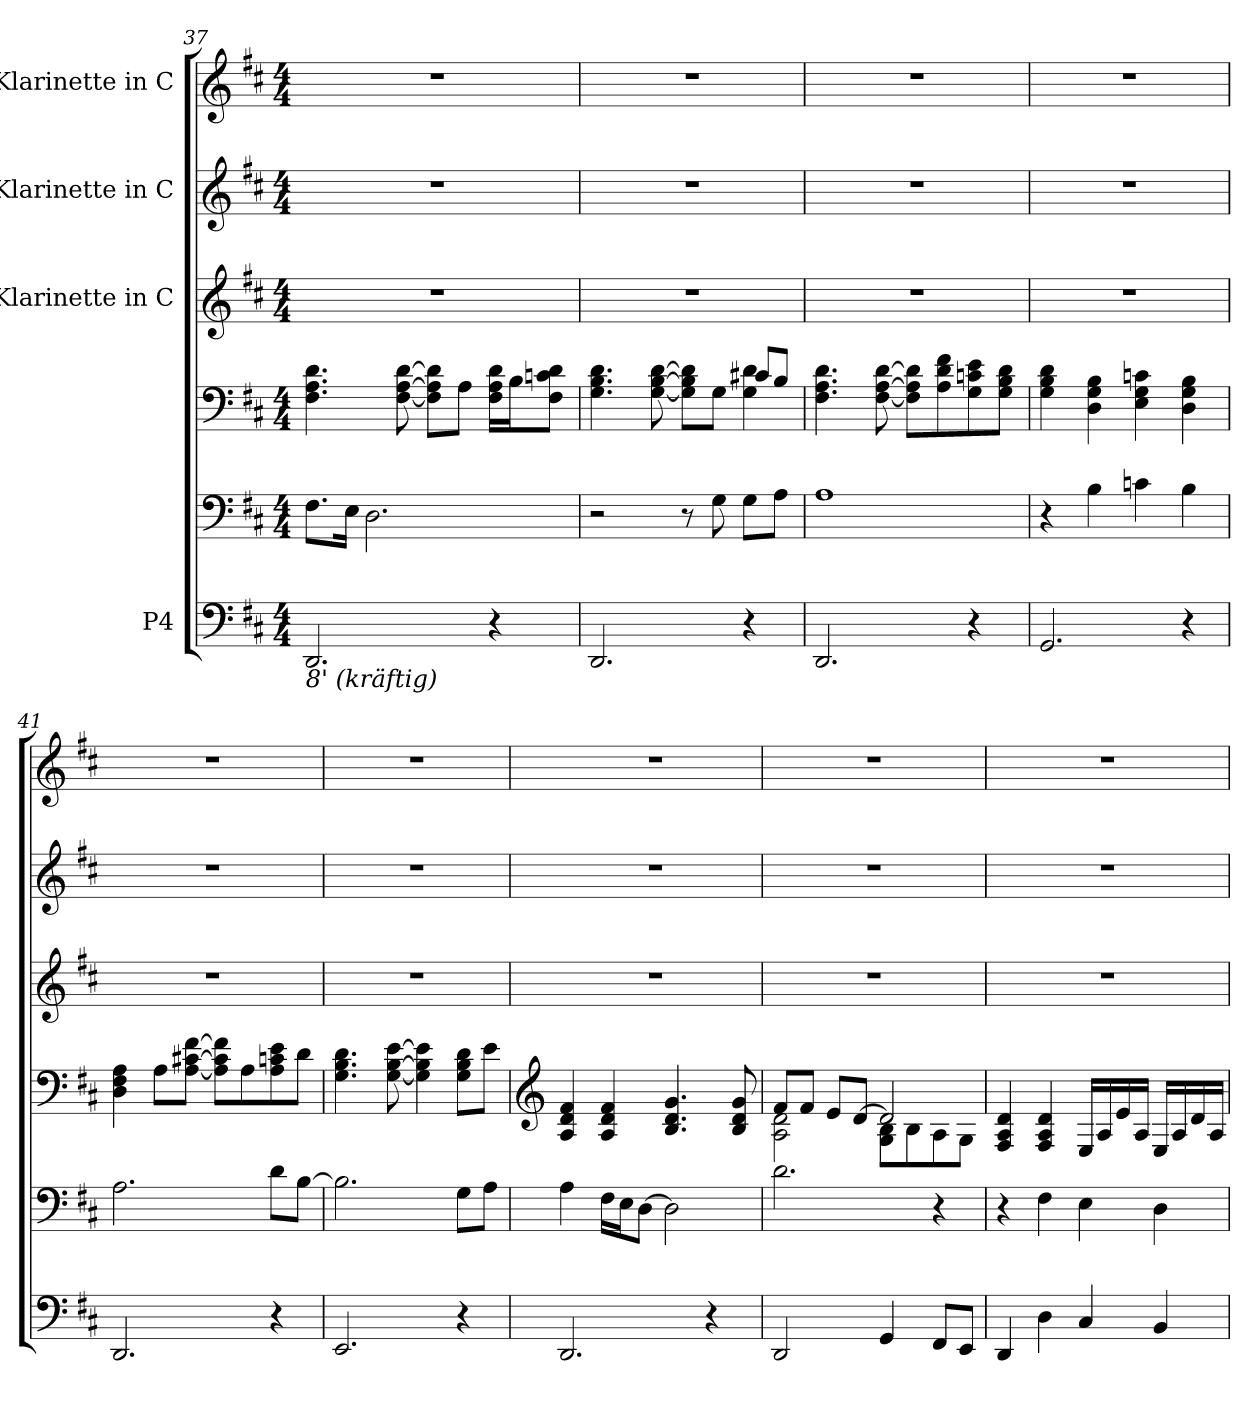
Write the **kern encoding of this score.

**kern	**kern	**kern	**kern	**kern	**kern
*part4	*part4	*part4	*part3	*part2	*part1
*staff6	*staff5	*staff4	*staff3	*staff2	*staff1
*I"P4	*	*	*I"Klarinette in C	*I"Klarinette in C	*I"Klarinette in C
*clefF4	*clefF4	*clefF4	*clefG2	*clefG2	*clefG2
*k[f#c#]	*k[f#c#]	*k[f#c#]	*k[f#c#]	*k[f#c#]	*k[f#c#]
*D:	*D:	*D:	*D:	*D:	*D:
*M4/4	*M4/4	*M4/4	*M4/4	*M4/4	*M4/4
=37	=37	=37	=37	=37	=37
!LO:TX:b:i:t=8' (kräftig)	!	!	!	!	!
2.DDi/	8.F#i\L	4.F#i\ 4.Ai 4.di	1r	1r	1r
.	16Ei\Jk	.	.	.	.
.	2.Di\	.	.	.	.
.	.	[8F#i\ [8Ai [8di	.	.	.
.	.	8F#i\] 8Ai] 8di]L	.	.	.
.	.	8Ai\J	.	.	.
4r	.	16F#i\ 16Ai 16diLL	.	.	.
.	.	16Bi\J	.	.	.
.	.	8F#i\ 8cni 8diJ	.	.	.
=38	=38	=38	=38	=38	=38
*	*	*^	*	*	*
2.DDi/	2r	4.Gi\ 4.Bi 4.di	2ryy	1r	1r	1r
.	.	[8Gi\ [8Bi [8di	.	.	.	.
.	8r	8Gi\] 8Bi] 8di]L	4ryy	.	.	.
.	8Gi\	8Gi\J	.	.	.	.
4r	8Gi\L	4Gi\ 4di	8c#Xi/L	.	.	.
.	8Ai\J	.	8Bi/J	.	.	.
*	*	*v	*v	*	*	*
!!LO:LB:g=z
=39	=39	=39	=39	=39	=39
2.DDi/	1Ai	4.F#i\ 4.Ai 4.di	1r	1r	1r
.	.	[8F#i\ [8Ai [8di	.	.	.
.	.	8F#i\] 8Ai] 8di]L	.	.	.
.	.	8Ai\ 8di 8f#i	.	.	.
4r	.	8Gi\ 8cni 8ei	.	.	.
.	.	8Gi\ 8Bi 8diJ	.	.	.
=40	=40	=40	=40	=40	=40
2.GGi/	4r	4Gi\ 4Bi 4di	1r	1r	1r
.	4Bi\	4Di\ 4Gi 4Bi	.	.	.
.	4cni\	4Ei\ 4Gi 4cni	.	.	.
4r	4Bi\	4Di\ 4Gi 4Bi	.	.	.
=41	=41	=41	=41	=41	=41
2.DDi/	2.Ai\	4Di\ 4F#i 4Ai	1r	1r	1r
.	.	8Ai\L	.	.	.
.	.	[8Ai\ [8c#Xi [8f#iJ	.	.	.
.	.	8Ai\] 8c#i] 8f#i]L	.	.	.
.	.	8Ai\	.	.	.
4r	8di\L	8Ai\ 8cni 8ei	.	.	.
.	[8Bi\J	8di\J	.	.	.
=42	=42	=42	=42	=42	=42
2.EEi/	2.Bi\]	4.Gi\ 4.Bi 4.di	1r	1r	1r
.	.	[8Gi\ [8Bi [8ei	.	.	.
.	.	4Gi\] 4Bi] 4ei]	.	.	.
4r	8Gi\L	8Gi\ 8Bi 8diL	.	.	.
.	8Ai\J	8ei\J	.	.	.
=43	=43	=43	=43	=43	=43
*	*	*clefG2	*	*	*
2.DDi/	4Ai\	4Ai/ 4di 4f#i	1r	1r	1r
.	16F#i\LL	4Ai/ 4di 4f#i	.	.	.
.	16Ei\J	.	.	.	.
.	[8Di\J	.	.	.	.
.	2Di\]	4.Bi/ 4.di 4.gi	.	.	.
4r	.	.	.	.	.
.	.	8Bi/ 8di 8gi	.	.	.
=44	=44	=44	=44	=44	=44
*	*	*^	*	*	*
2DDi/	2.di\	8f#i/L	2Ai\ 2di	1r	1r	1r
.	.	8f#i/J	.	.	.	.
.	.	8ei/L	.	.	.	.
.	.	[8di/J	.	.	.	.
4GGi/	.	2di/]	8Gi\ 8BiL	.	.	.
.	.	.	8Bi\	.	.	.
8FF#i/L	4r	.	8Ai\	.	.	.
8EEi/J	.	.	8Gi\J	.	.	.
*	*	*v	*v	*	*	*
!!LO:LB:g=z
=45	=45	=45	=45	=45	=45
4DDi/	4r	4F#i/ 4Ai 4di	1r	1r	1r
4Di\	4F#i\	4F#i/ 4Ai 4di	.	.	.
4C#i/	4Ei\	16Ei/LL	.	.	.
.	.	16Ai/	.	.	.
.	.	16ei/	.	.	.
.	.	16Ai/JJ	.	.	.
4BBi/	4Di\	16Ei/LL	.	.	.
.	.	16Ai/	.	.	.
.	.	16di/	.	.	.
.	.	16Ai/JJ	.	.	.
=	=	=	=	=	=
*-	*-	*-	*-	*-	*-
